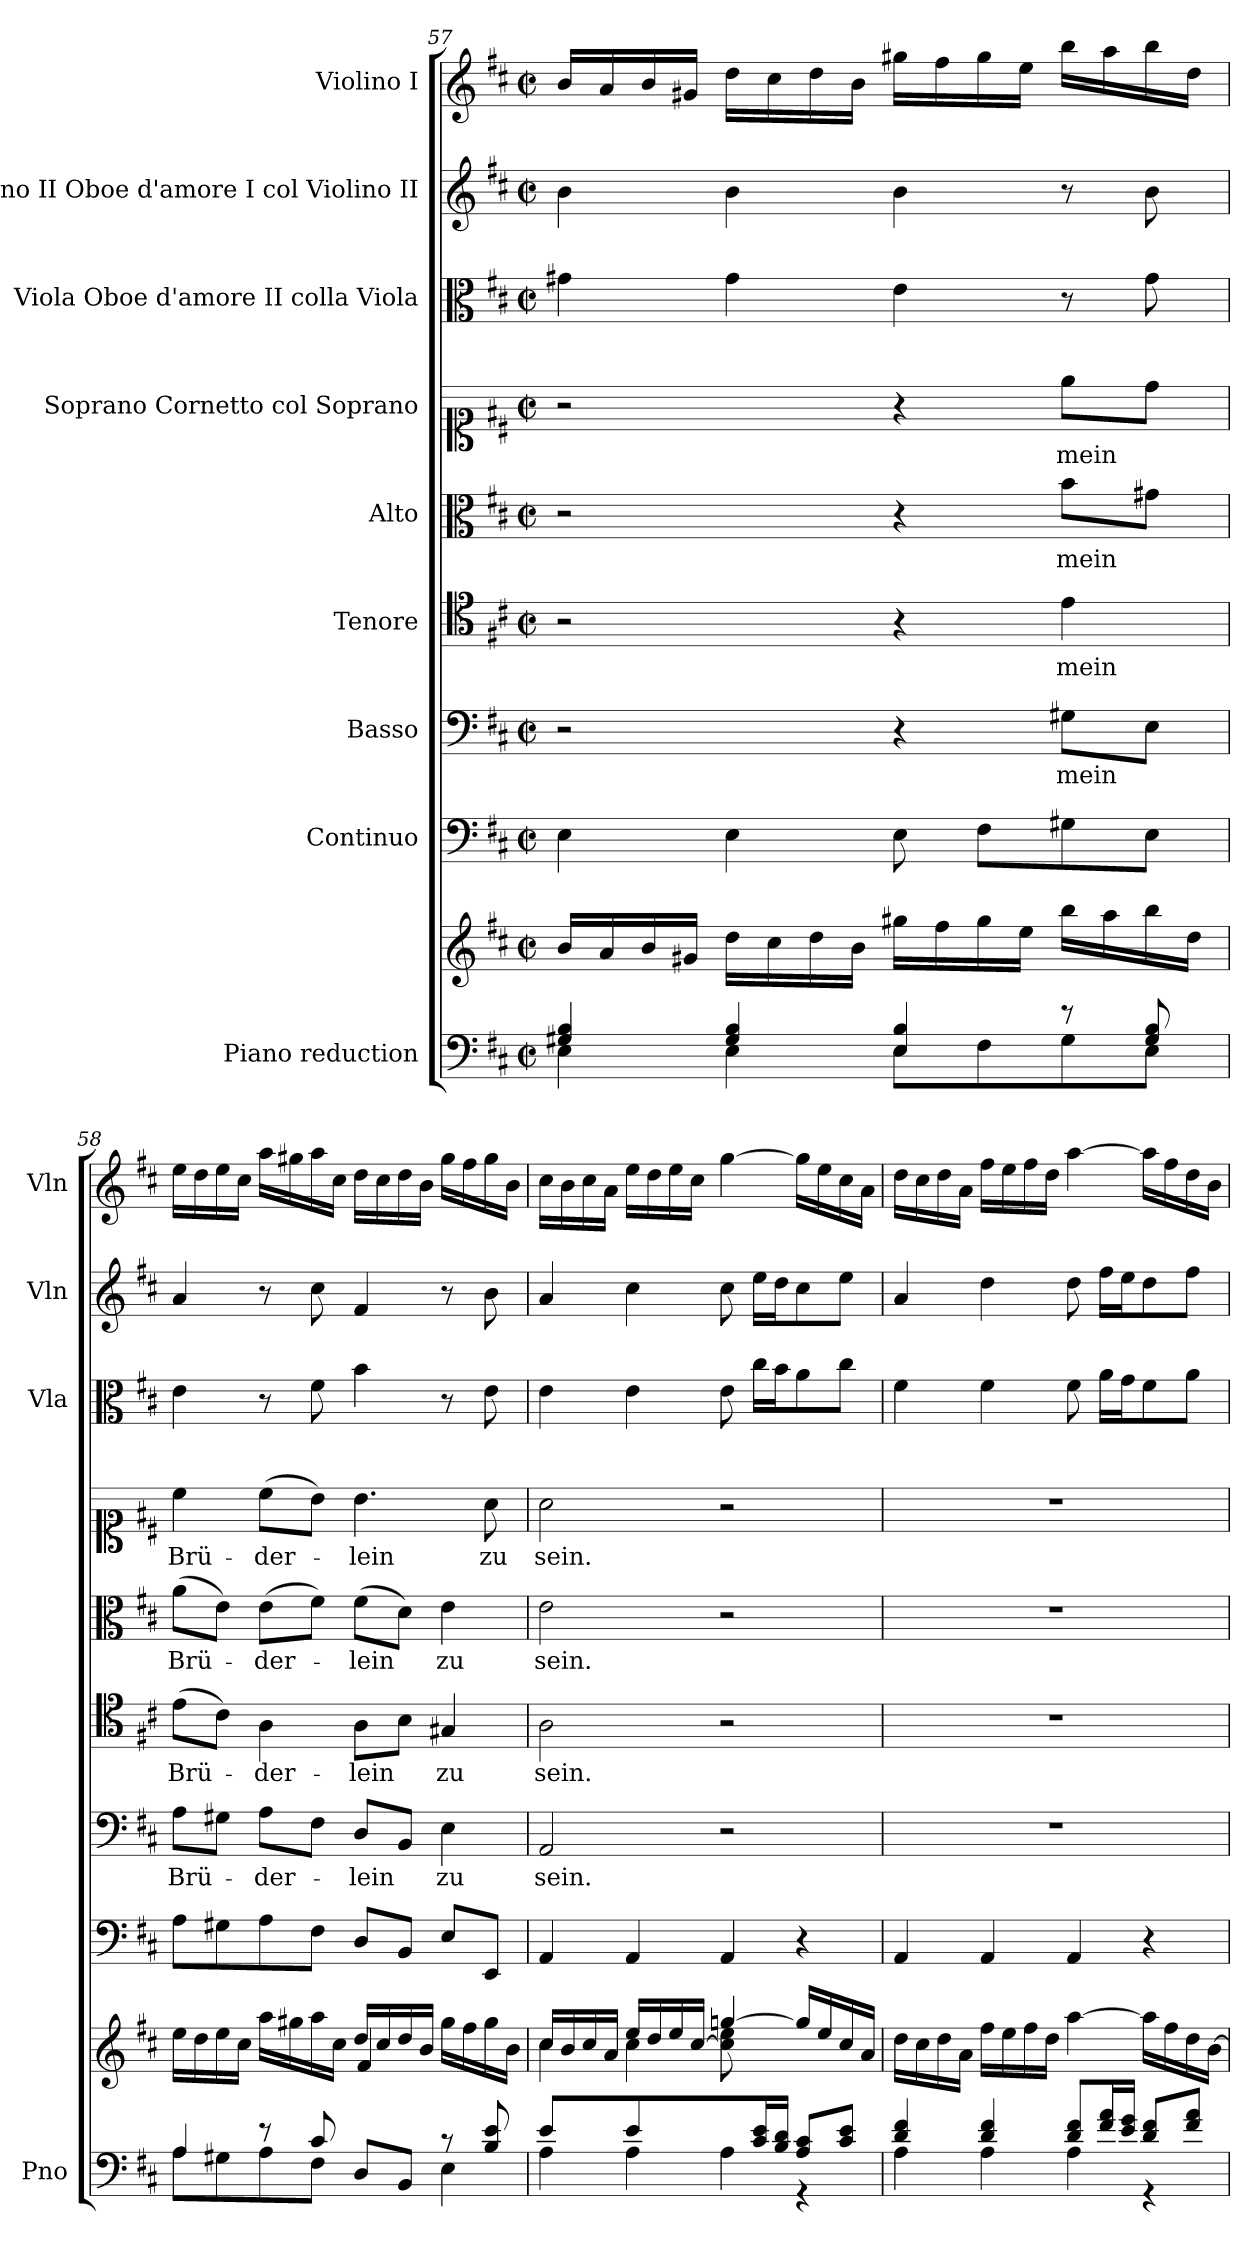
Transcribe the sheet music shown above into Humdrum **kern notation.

**kern	**kern	**kern	**kern	**text	**kern	**text	**kern	**text	**kern	**text	**kern	**kern	**kern
*part9	*part9	*part8	*part7	*part7	*part6	*part6	*part5	*part5	*part4	*part4	*part3	*part2	*part1
*staff10	*staff9	*staff8	*staff7	*staff7	*staff6	*staff6	*staff5	*staff5	*staff4	*staff4	*staff3	*staff2	*staff1
*I"Piano reduction	*	*I"Continuo	*I"Basso	*	*I"Tenore	*	*I"Alto	*	*I"Soprano Cornetto col Soprano	*	*I"Viola Oboe d'amore II colla Viola	*I"Violino II Oboe d'amore I col Violino II	*I"Violino I
*I'Pno	*	*	*	*	*	*	*	*	*	*	*I'Vla	*I'Vln	*I'Vln
*clefF4	*clefG2	*clefF4	*clefF4	*	*clefC4	*	*clefC3	*	*clefC1	*	*clefC3	*clefG2	*clefG2
*k[f#c#]	*k[f#c#]	*k[f#c#]	*k[f#c#]	*	*k[f#c#]	*	*k[f#c#]	*	*k[f#c#]	*	*k[f#c#]	*k[f#c#]	*k[f#c#]
*M2/2	*M2/2	*M2/2	*M2/2	*	*M2/2	*	*M2/2	*	*M2/2	*	*M2/2	*M2/2	*M2/2
*met(c|)	*met(c|)	*met(c|)	*met(c|)	*	*met(c|)	*	*met(c|)	*	*met(c|)	*	*met(c|)	*met(c|)	*met(c|)
=57	=57	=57	=57	=57	=57	=57	=57	=57	=57	=57	=57	=57	=57
*^	*	*	*	*	*	*	*	*	*	*	*	*	*
4G#X/ 4B/	4E\	16b/LL	4E\	2r	.	2r	.	2r	.	2r	.	4g#X\	4b\	16b/LL
.	.	16a/	.	.	.	.	.	.	.	.	.	.	.	16a/
.	.	16b/	.	.	.	.	.	.	.	.	.	.	.	16b/
.	.	16g#X/JJ	.	.	.	.	.	.	.	.	.	.	.	16g#X/JJ
4G#/ 4B/	4E\	16dd\LL	4E\	.	.	.	.	.	.	.	.	4g#\	4b\	16dd\LL
.	.	16cc#\	.	.	.	.	.	.	.	.	.	.	.	16cc#\
.	.	16dd\	.	.	.	.	.	.	.	.	.	.	.	16dd\
.	.	16b\JJ	.	.	.	.	.	.	.	.	.	.	.	16b\JJ
4E/ 4B/	8E\L	16gg#X\LL	8E\	4r	.	4r	.	4r	.	4r	.	4e\	4b\	16gg#X\LL
.	.	16ff#\	.	.	.	.	.	.	.	.	.	.	.	16ff#\
.	8F#\	16gg#\	8F#\L	.	.	.	.	.	.	.	.	.	.	16gg#\
.	.	16ee\JJ	.	.	.	.	.	.	.	.	.	.	.	16ee\JJ
!	!	!	!	!	!LO:LY:b	!	!LO:LY:b	!	!LO:LY:b	!	!LO:LY:b	!	!	!
8r	8G#\	16bb\LL	8G#X\	8G#X\L	mein	4e\	mein	8b\L	mein	8ee\L	mein	8r	8r	16bb\LL
.	.	16aa\	.	.	.	.	.	.	.	.	.	.	.	16aa\
8G#/ 8B/	8E\J	16bb\	8E\J	8E\J	.	.	.	8g#X\J	.	8dd\J	.	8g#\	8b\	16bb\
.	.	16dd\JJ	.	.	.	.	.	.	.	.	.	.	.	16dd\JJ
=58	=58	=58	=58	=58	=58	=58	=58	=58	=58	=58	=58	=58	=58	=58
*	*	*^	*	*	*	*	*	*	*	*	*	*	*	*
!	!	!	!	!	!	!LO:LY:b	!	!LO:LY:b	!	!LO:LY:b	!	!LO:LY:b	!	!	!
4A/	8A\L	16ee\LL	2ryy	8A\L	8A\L	Brü-	(8e\L	Brü-	(8a\L	Brü-	4cc#\	Brü-	4e\	4a/	16ee\LL
.	.	16dd\	.	.	.	.	.	.	.	.	.	.	.	.	16dd\
.	8G#X\	16ee\	.	8G#X\	8G#X\J	.	8c#\J)	.	8e\J)	.	.	.	.	.	16ee\
.	.	16cc#\JJ	.	.	.	.	.	.	.	.	.	.	.	.	16cc#\JJ
!	!	!	!	!	!	!LO:LY:b	!	!LO:LY:b	!	!LO:LY:b	!	!LO:LY:b	!	!	!
8r	8A\	16aa\LL	.	8A\	8A\L	-der-	4A\	-der-	(8e\L	-der-	(8cc#\L	-der-	8r	8r	16aa\LL
.	.	16gg#X\	.	.	.	.	.	.	.	.	.	.	.	.	16gg#X\
8c#/	8F#\J	16aa\	.	8F#\J	8F#\J	.	.	.	8f#\J)	.	8b\J)	.	8f#\	8cc#\	16aa\
.	.	16cc#\JJ	.	.	.	.	.	.	.	.	.	.	.	.	16cc#\JJ
!	!	!	!	!	!	!LO:LY:b	!	!LO:LY:b	!	!LO:LY:b	!	!LO:LY:b	!	!	!
4ryy	8D/L	16dd/LL	4f#/	8D/L	8D/L	-lein	8A\L	-lein	(8f#\L	-lein	4.b\	-lein	4b\	4f#/	16dd\LL
.	.	16cc#/	.	.	.	.	.	.	.	.	.	.	.	.	16cc#\
.	8BB/J	16dd/	.	8BB/J	8BB/J	.	8B\J	.	8d\J)	.	.	.	.	.	16dd\
.	.	16b/JJ	.	.	.	.	.	.	.	.	.	.	.	.	16b\JJ
!	!	!	!	!	!	!LO:LY:b	!	!LO:LY:b	!	!LO:LY:b	!	!	!	!	!
8r	4E\	16gg#\LL	4ryy	8E/L	4E\	zu	4G#X/	zu	4e\	zu	.	.	8r	8r	16gg#\LL
.	.	16ff#\	.	.	.	.	.	.	.	.	.	.	.	.	16ff#\
!	!	!	!	!	!	!	!	!	!	!	!	!LO:LY:b	!	!	!
8B/ 8e/	.	16gg#\	.	8EE/J	.	.	.	.	.	.	8a\	zu	8e\	8b\	16gg#\
.	.	16b\JJ	.	.	.	.	.	.	.	.	.	.	.	.	16b\JJ
!!LO:PB:g=z
=59	=59	=59	=59	=59	=59	=59	=59	=59	=59	=59	=59	=59	=59	=59	=59
*	*	*	*^	*	*	*	*	*	*	*	*	*	*	*	*
!	!	!	!	!	!	!	!LO:LY:b	!	!LO:LY:b	!	!LO:LY:b	!	!LO:LY:b	!	!	!
4e/	4A\	16cc#/LL	4cc#\	2ryy	4AA/	2AA/	sein.	2A\	sein.	2e\	sein.	2a\	sein.	4e\	4a/	16cc#\LL
.	.	16b/	.	.	.	.	.	.	.	.	.	.	.	.	.	16b\
.	.	16cc#/	.	.	.	.	.	.	.	.	.	.	.	.	.	16cc#\
.	.	16a/JJ	.	.	.	.	.	.	.	.	.	.	.	.	.	16a\JJ
4e/	4A\	16ee/LL	4cc#\	.	4AA/	.	.	.	.	.	.	.	.	4e\	4cc#\	16ee\LL
.	.	16dd/	.	.	.	.	.	.	.	.	.	.	.	.	.	16dd\
.	.	16ee/	.	.	.	.	.	.	.	.	.	.	.	.	.	16ee\
.	.	[<16cc#/JJ	.	.	.	.	.	.	.	.	.	.	.	.	.	16cc#\JJ
8ryy	4A\	[>4ggn/	2ryy	8cc#\] 8ee\L	4AA/	2r	.	2r	.	2r	.	2r	.	8e\	8cc#\	[4gg\
16c#/ 16e/L	.	.	.	4.ryy	.	.	.	.	.	.	.	.	.	16cc#\LL	16ee\LL	.
16B/ 16d/JJ	.	.	.	.	.	.	.	.	.	.	.	.	.	16b\J	16dd\J	.
8A/ 8c#/L	4r	16gg/LL]	.	.	4r	.	.	.	.	.	.	.	.	8a\	8cc#\	16gg\LL]
.	.	16ee/	.	.	.	.	.	.	.	.	.	.	.	.	.	16ee\
8c#/ 8e/J	.	16cc#/	.	.	.	.	.	.	.	.	.	.	.	8cc#\J	8ee\J	16cc#\
.	.	16a/JJ	.	.	.	.	.	.	.	.	.	.	.	.	.	16a\JJ
*	*	*v	*v	*v	*	*	*	*	*	*	*	*	*	*	*	*
=60	=60	=60	=60	=60	=60	=60	=60	=60	=60	=60	=60	=60	=60	=60
4d/ 4f#/	4A\	16dd\LL	4AA/	1r	.	1r	.	1r	.	1r	.	4f#\	4a/	16dd\LL
.	.	16cc#\	.	.	.	.	.	.	.	.	.	.	.	16cc#\
.	.	16dd\	.	.	.	.	.	.	.	.	.	.	.	16dd\
.	.	16a\JJ	.	.	.	.	.	.	.	.	.	.	.	16a\JJ
4d/ 4f#/	4A\	16ff#\LL	4AA/	.	.	.	.	.	.	.	.	4f#\	4dd\	16ff#\LL
.	.	16ee\	.	.	.	.	.	.	.	.	.	.	.	16ee\
.	.	16ff#\	.	.	.	.	.	.	.	.	.	.	.	16ff#\
.	.	16dd\JJ	.	.	.	.	.	.	.	.	.	.	.	16dd\JJ
8d/ 8f#/L	4A\	[4aa\	4AA/	.	.	.	.	.	.	.	.	8f#\	8dd\	[4aa\
16f#/ 16a/L	.	.	.	.	.	.	.	.	.	.	.	16a\LL	16ff#\LL	.
16e/ 16g/JJ	.	.	.	.	.	.	.	.	.	.	.	16g\J	16ee\J	.
8d/ 8f#/L	4r	16aa\LL]	4r	.	.	.	.	.	.	.	.	8f#\	8dd\	16aa\LL]
.	.	16ff#\	.	.	.	.	.	.	.	.	.	.	.	16ff#\
8f#/ 8a/J	.	16dd\	.	.	.	.	.	.	.	.	.	8a\J	8ff#\J	16dd\
.	.	[16b\JJ	.	.	.	.	.	.	.	.	.	.	.	16b\JJ
*v	*v	*	*	*	*	*	*	*	*	*	*	*	*	*
=	=	=	=	=	=	=	=	=	=	=	=	=	=
*-	*-	*-	*-	*-	*-	*-	*-	*-	*-	*-	*-	*-	*-
